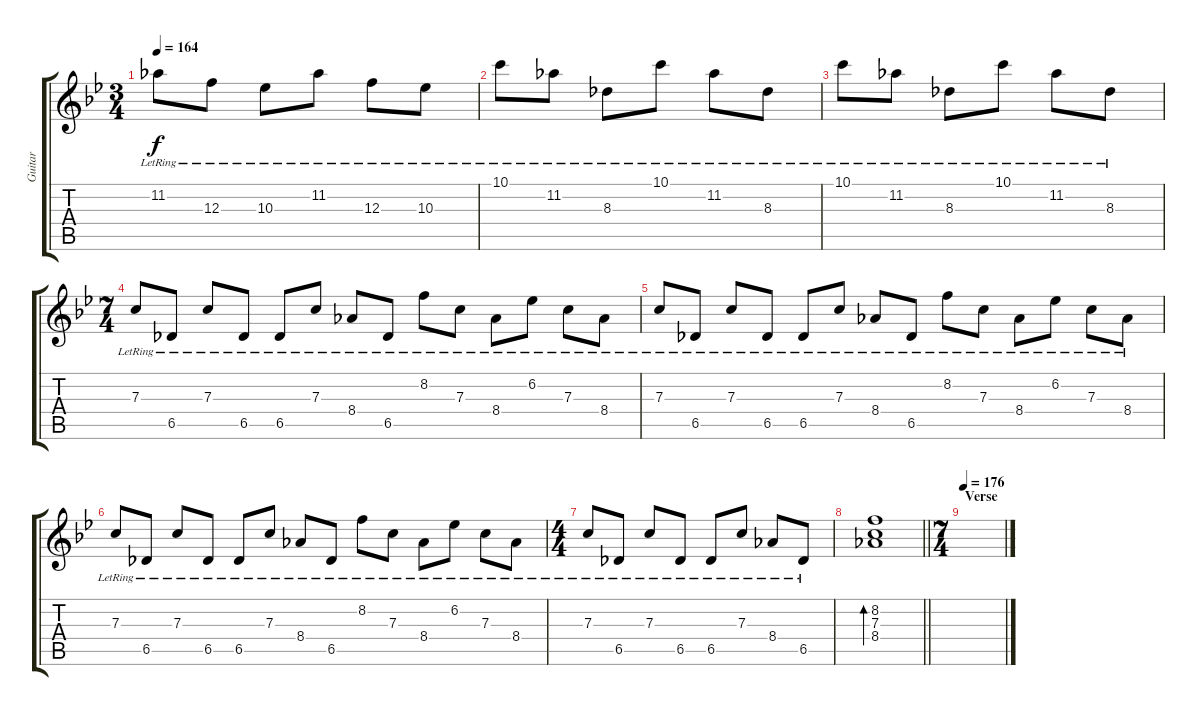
\track ("Guitar" "Guitar") {instrument electricguitarjazz}
\staff {score tabs}
\tuning (D4 A3 F3 C3 G2 C2) {hide}
\ts (3 4)
\tempo 164
\clef g2
\ks bb
11.2{lr}.8{dy f} 12.3{lr}.8 10.3{lr}.8 11.2{lr}.8 12.3{lr}.8 10.3{lr}.8 |
10.1{lr}.8 11.2{lr}.8 8.3{lr}.8 10.1{lr}.8 11.2{lr}.8 8.3{lr}.8 |
10.1{lr}.8 11.2{lr}.8 8.3{lr}.8 10.1{lr}.8 11.2{lr}.8 8.3{lr}.8 |
\ts (7 4)
7.3{lr}.8 6.5{lr}.8 7.3{lr}.8 6.5{lr}.8 6.5{lr}.8 7.3{lr}.8 8.4{lr}.8 6.5{lr}.8 8.2{lr}.8 7.3{lr}.8 8.4{lr}.8 6.2{lr}.8 7.3{lr}.8 8.4{lr}.8 |
7.3{lr}.8 6.5{lr}.8 7.3{lr}.8 6.5{lr}.8 6.5{lr}.8 7.3{lr}.8 8.4{lr}.8 6.5{lr}.8 8.2{lr}.8 7.3{lr}.8 8.4{lr}.8 6.2{lr}.8 7.3{lr}.8 8.4{lr}.8 |
7.3{lr}.8 6.5{lr}.8 7.3{lr}.8 6.5{lr}.8 6.5{lr}.8 7.3{lr}.8 8.4{lr}.8 6.5{lr}.8 8.2{lr}.8 7.3{lr}.8 8.4{lr}.8 6.2{lr}.8 7.3{lr}.8 8.4{lr}.8 |
\ts (4 4)
7.3{lr}.8 6.5{lr}.8 7.3{lr}.8 6.5{lr}.8 6.5{lr}.8 7.3{lr}.8 8.4{lr}.8 6.5{lr}.8 |
\barLineRight lightlight
(8.2 7.3 8.4).1{bd 240} |
\ts (7 4)
\section ("" "Verse")
\tempo 176
